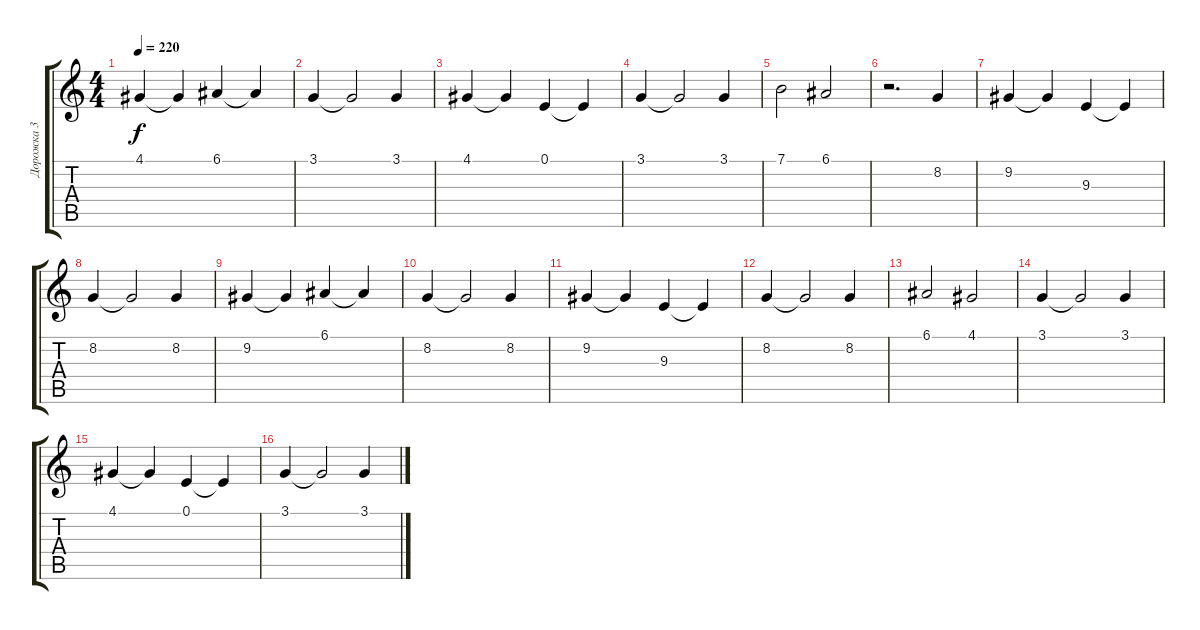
\track ("Дорожка 3" "Дорожка 3") {instrument choiraahs}
\staff {score tabs}
\tuning (E4 B3 G3 D3 A2 E2) {hide}
\ts (4 4)
\tempo 220
\clef g2
\ks c
4.1.4{dy f} 4.1{t}.4 6.1.4 6.1{t}.4 |
3.1.4 3.1{t}.2 3.1.4 |
4.1.4 4.1{t}.4 0.1.4 0.1{t}.4 |
3.1.4 3.1{t}.2 3.1.4 |
7.1.2 6.1.2 |
r.2{d} 8.2.4 |
9.2.4 9.2{t}.4 9.3.4 9.3{t}.4 |
8.2.4 8.2{t}.2 8.2.4 |
9.2.4 9.2{t}.4 6.1.4 6.1{t}.4 |
8.2.4 8.2{t}.2 8.2.4 |
9.2.4 9.2{t}.4 9.3.4 9.3{t}.4 |
8.2.4 8.2{t}.2 8.2.4 |
6.1.2 4.1.2 |
3.1.4 3.1{t}.2 3.1.4 |
4.1.4 4.1{t}.4 0.1.4 0.1{t}.4 |
3.1.4 3.1{t}.2 3.1.4
